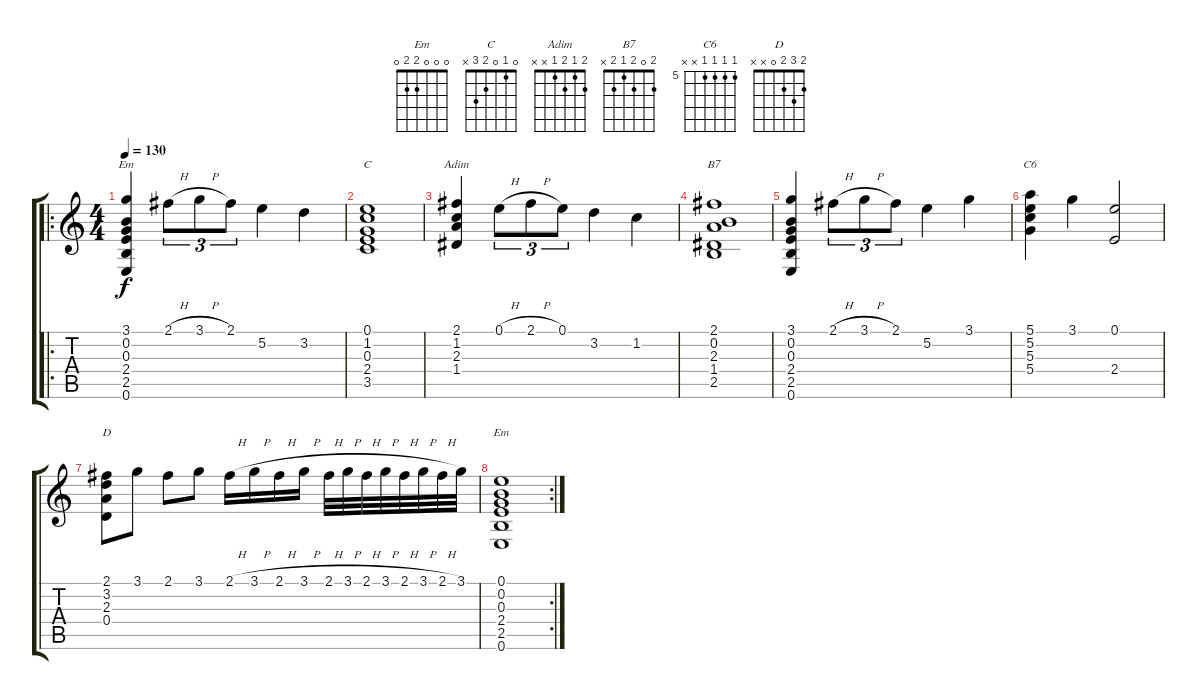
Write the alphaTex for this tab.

\track "" {instrument acousticguitarsteel}
\staff {score tabs}
\tuning (E4 B3 G3 D3 A2 E2) {hide}
\chord ("Em" 3 0 0 2 2 0)
\chord ("C" 0 1 0 2 3 x)
\chord ("Adim" 2 1 2 1 x x)
\chord ("B7" 2 0 2 1 2 x)
\chord ("C6" 5 5 5 5 x x) {firstfret 5}
\chord ("D" 2 3 2 0 x x)
\chord ("Em" 0 0 0 2 2 0)
\ro
\ts (4 4)
\tempo 130
\clef g2
\ks c
(3.1 0.2 0.3 2.4 2.5 0.6).4{ch "Em" dy f instrument acousticguitarsteel} 2.1{h}.8{tu (3 2)} 3.1{h}.8{tu (3 2)} 2.1.8{tu (3 2)} 5.2.4 3.2.4 |
(0.1 1.2 0.3 2.4 3.5).1{ch "C"} |
(2.1 1.2 2.3 1.4).4{ch "Adim"} 0.1{h}.8{tu (3 2)} 2.1{h}.8{tu (3 2)} 0.1.8{tu (3 2)} 3.2.4 1.2.4 |
(2.1 0.2 2.3 1.4 2.5).1{ch "B7"} |
(3.1 0.2 0.3 2.4 2.5 0.6).4 2.1{h}.8{tu (3 2)} 3.1{h}.8{tu (3 2)} 2.1.8{tu (3 2)} 5.2.4 3.1.4 |
(5.1 5.2 5.3 5.4).4{ch "C6"} 3.1.4 (0.1 2.4).2 |
(2.1 3.2 2.3 0.4).8{ch "D"} 3.1.8 2.1.8 3.1.8 2.1{h}.16 3.1{h}.16 2.1{h}.16 3.1{h}.16 2.1{h}.32 3.1{h}.32 2.1{h}.32 3.1{h}.32 2.1{h}.32 3.1{h}.32 2.1{h}.32 3.1.32 |
\rc 2
(0.1 0.2 0.3 2.4 2.5 0.6).1{ch "Em"}
